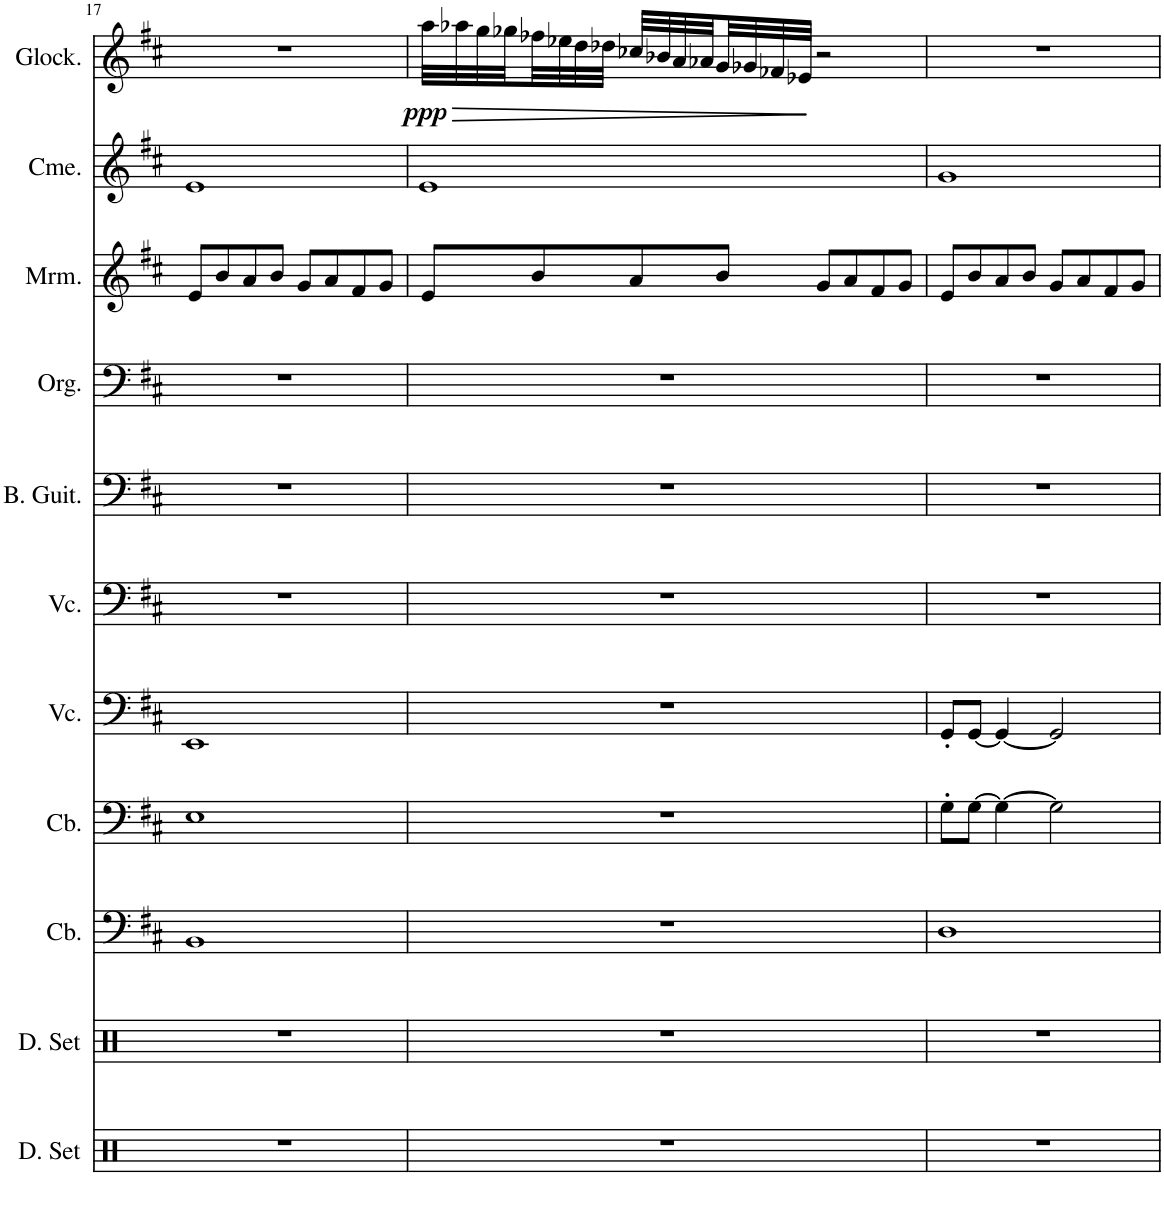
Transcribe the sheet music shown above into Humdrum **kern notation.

**kern	**kern	**kern	**kern	**kern	**kern	**kern	**kern	**kern	**kern	**kern	**dynam
*part11	*part10	*part9	*part8	*part7	*part6	*part5	*part4	*part3	*part2	*part1	*part1
*staff11	*staff10	*staff9	*staff8	*staff7	*staff6	*staff5	*staff4	*staff3	*staff2	*staff1	*staff1
*I"Drumset	*I"Drumset	*I"Contrabass	*I"Contrabass	*I"Violoncello	*I"Violoncello	*I"Bass Guitar	*I"Organ	*I"Marimba	*I"Chimes	*I"Glockenspiel	*
*I'D. Set	*I'D. Set	*I'Cb.	*I'Cb.	*I'Vc.	*I'Vc.	*I'B. Guit.	*I'Org.	*I'Mrm.	*I'Cme.	*I'Glock.	*
!!LO:PB:g=z
*clefX	*clefX	*clefF4	*clefF4	*clefF4	*clefF4	*clefF4	*clefF4	*clefG2	*clefG2	*clefG2	*
*	*	*Trd7c12	*Trd7c12	*	*	*Trd7c12	*	*	*	*Trd-14c-24	*
*k[]	*k[]	*k[f#c#]	*k[f#c#]	*k[f#c#]	*k[f#c#]	*k[f#c#]	*k[f#c#]	*k[f#c#]	*k[f#c#]	*k[f#c#]	*
*M4/4	*M4/4	*M4/4	*M4/4	*M4/4	*M4/4	*M4/4	*M4/4	*M4/4	*M4/4	*M4/4	*
=17	=17	=17	=17	=17	=17	=17	=17	=17	=17	=17	=17
1r	1r	1BB	1E	1EE	1r	1r	1r	8e/L	1e	1r	.
.	.	.	.	.	.	.	.	8b/	.	.	.
.	.	.	.	.	.	.	.	8a/	.	.	.
.	.	.	.	.	.	.	.	8b/J	.	.	.
.	.	.	.	.	.	.	.	8g/L	.	.	.
.	.	.	.	.	.	.	.	8a/	.	.	.
.	.	.	.	.	.	.	.	8f#/	.	.	.
.	.	.	.	.	.	.	.	8g/J	.	.	.
=18	=18	=18	=18	=18	=18	=18	=18	=18	=18	=18	=18
!	!	!	!	!	!	!	!	!	!	!	!LO:HP:b
!	!	!	!	!	!	!	!	!	!	!	!LO:DY:n=1:b
1r	1r	1r	1r	1r	1r	1r	1r	8e/L	1e	32aa\LLL	> ppp
.	.	.	.	.	.	.	.	.	.	32aa-X\	.
.	.	.	.	.	.	.	.	.	.	32gg\	.
.	.	.	.	.	.	.	.	.	.	32gg-X\	.
.	.	.	.	.	.	.	.	8b/	.	32ff-X\	.
.	.	.	.	.	.	.	.	.	.	32ee-X\	.
.	.	.	.	.	.	.	.	.	.	32dd\	.
.	.	.	.	.	.	.	.	.	.	32dd-X\JJJ	.
.	.	.	.	.	.	.	.	8a/	.	32cc-X/LLL	.
.	.	.	.	.	.	.	.	.	.	32b-X/	.
.	.	.	.	.	.	.	.	.	.	32a/	.
.	.	.	.	.	.	.	.	.	.	32a-X/	.
.	.	.	.	.	.	.	.	8b/J	.	32g/	.
.	.	.	.	.	.	.	.	.	.	32g-X/	.
.	.	.	.	.	.	.	.	.	.	32f-X/	.
.	.	.	.	.	.	.	.	.	.	32e-X/JJJ	.
.	.	.	.	.	.	.	.	8g/L	.	2r	]
.	.	.	.	.	.	.	.	8a/	.	.	.
.	.	.	.	.	.	.	.	8f#/	.	.	.
.	.	.	.	.	.	.	.	8g/J	.	.	.
=19	=19	=19	=19	=19	=19	=19	=19	=19	=19	=19	=19
1r	1r	1D	8G'\L	8GG'/L	1r	1r	1r	8e/L	1g	1r	.
.	.	.	[8G\J	[8GG/J	.	.	.	8b/	.	.	.
.	.	.	4G\_	4GG/_	.	.	.	8a/	.	.	.
.	.	.	.	.	.	.	.	8b/J	.	.	.
.	.	.	2G\]	2GG/]	.	.	.	8g/L	.	.	.
.	.	.	.	.	.	.	.	8a/	.	.	.
.	.	.	.	.	.	.	.	8f#/	.	.	.
.	.	.	.	.	.	.	.	8g/J	.	.	.
=	=	=	=	=	=	=	=	=	=	=	=
*-	*-	*-	*-	*-	*-	*-	*-	*-	*-	*-	*-
